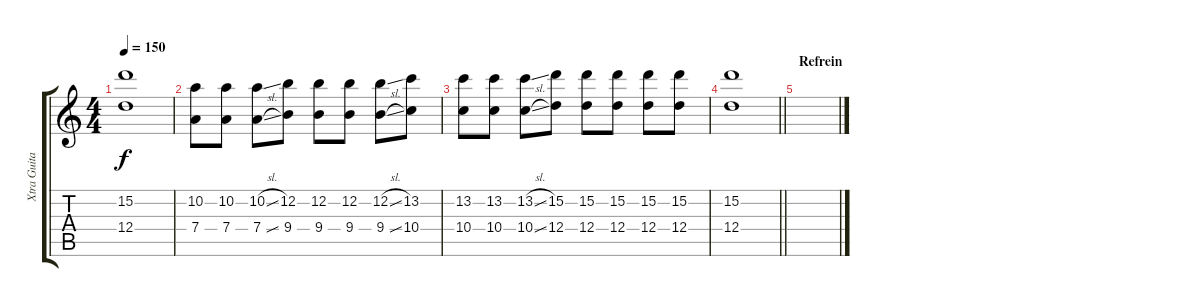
\track ("Xtra Guitar" "Xtra Guita") {instrument distortionguitar}
\staff {score tabs}
\tuning (E4 B3 G3 D3 A2 E2) {hide}
\ts (4 4)
\tempo 150
\clef g2
\ks c
(15.2 12.4).1{dy f} |
(10.2 7.4).8 (10.2 7.4).8 (10.2{sl} 7.4{sl}).8 (12.2 9.4).8 (12.2 9.4).8 (12.2 9.4).8 (12.2{sl} 9.4{sl}).8 (13.2 10.4).8 |
(13.2 10.4).8 (13.2 10.4).8 (13.2{sl} 10.4{sl}).8 (15.2 12.4).8 (15.2 12.4).8 (15.2 12.4).8 (15.2 12.4).8 (15.2 12.4).8 |
\barLineRight lightlight
(15.2 12.4).1 |
\section ("" "Refrein")
